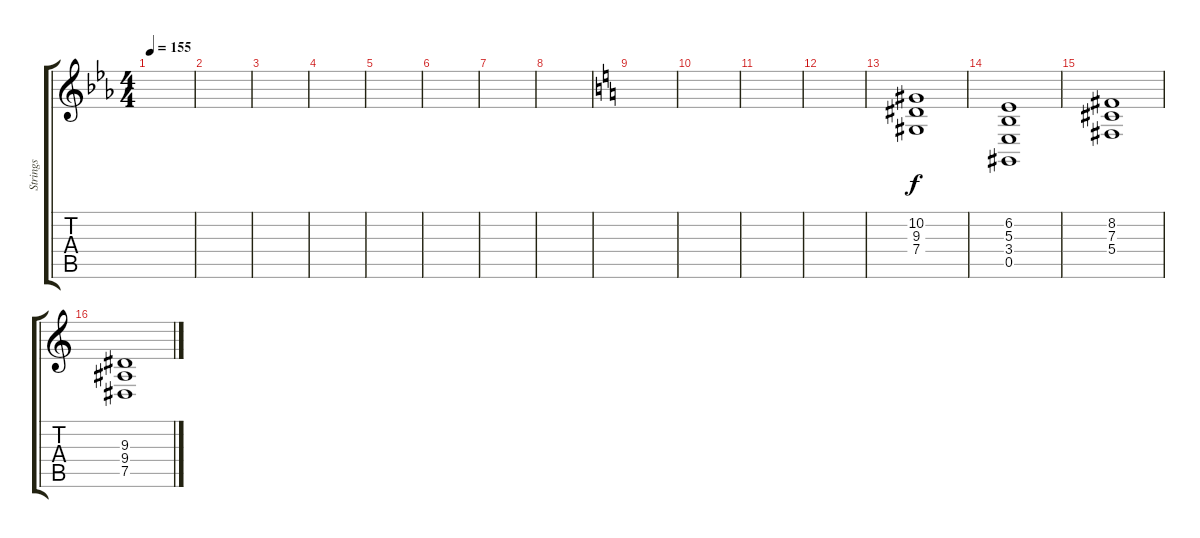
\track ("Strings" "Strings") {instrument stringensemble1}
\staff {score tabs}
\tuning (Eb4 Bb3 Gb3 Db3 Ab2 Eb2) {hide}
\ts (4 4)
\tempo 155
\clef g2
\ks cminor
|
|
|
|
|
|
|
|
\ks c
|
|
|
|
(10.2 9.3 7.4).1 |
(6.2 5.3 3.4 0.5).1 |
(8.2 7.3 5.4).1 |
(9.3 9.4 7.5).1
